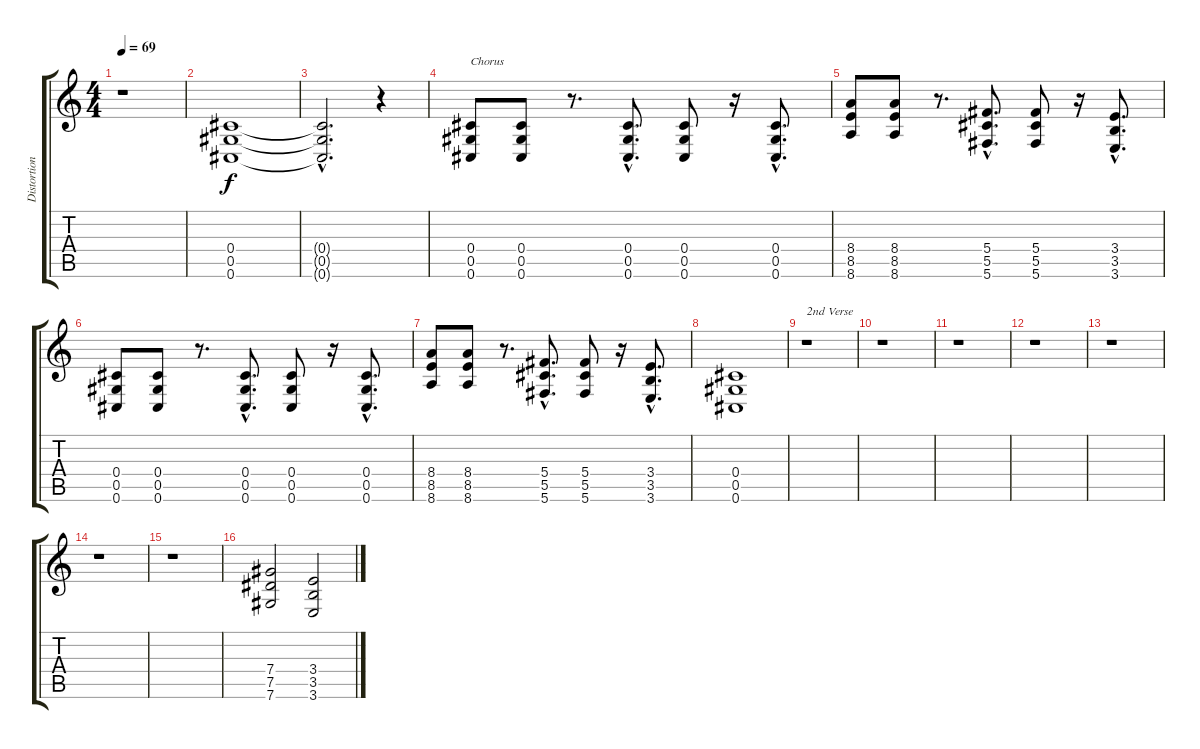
\track ("Distortion Guitar" "Distortion") {instrument distortionguitar}
\staff {score tabs}
\tuning (Eb4 Bb3 Gb3 Db3 Ab2 Db2) {hide}
\ts (4 4)
\tempo 69
\clef g2
\ks c
r.1{dy f} |
(0.4 0.5 0.6).1 |
(0.4{hac t} 0.5{hac t} 0.6{hac t}).2{d} r.4 |
(0.4 0.5 0.6).8{txt "Chorus"} (0.4 0.5 0.6).8 r.8{d} (0.4{hac} 0.5{hac} 0.6{hac}).8{d} (0.4 0.5 0.6).8 r.16 (0.4{hac} 0.5{hac} 0.6{hac}).8{d} |
(8.4 8.5 8.6).8 (8.4 8.5 8.6).8 r.8{d} (5.4{hac} 5.5{hac} 5.6{hac}).8{d} (5.4 5.5 5.6).8 r.16 (3.4{hac} 3.5{hac} 3.6{hac}).8{d} |
(0.4 0.5 0.6).8 (0.4 0.5 0.6).8 r.8{d} (0.4{hac} 0.5{hac} 0.6{hac}).8{d} (0.4 0.5 0.6).8 r.16 (0.4{hac} 0.5{hac} 0.6{hac}).8{d} |
(8.4 8.5 8.6).8 (8.4 8.5 8.6).8 r.8{d} (5.4{hac} 5.5{hac} 5.6{hac}).8{d} (5.4 5.5 5.6).8 r.16 (3.4{hac} 3.5{hac} 3.6{hac}).8{d} |
(0.4 0.5 0.6).1 |
r.1{txt "2nd Verse"} |
r.1 |
r.1 |
r.1 |
r.1 |
r.1 |
r.1 |
(7.4 7.5 7.6).2 (3.4 3.5 3.6).2
